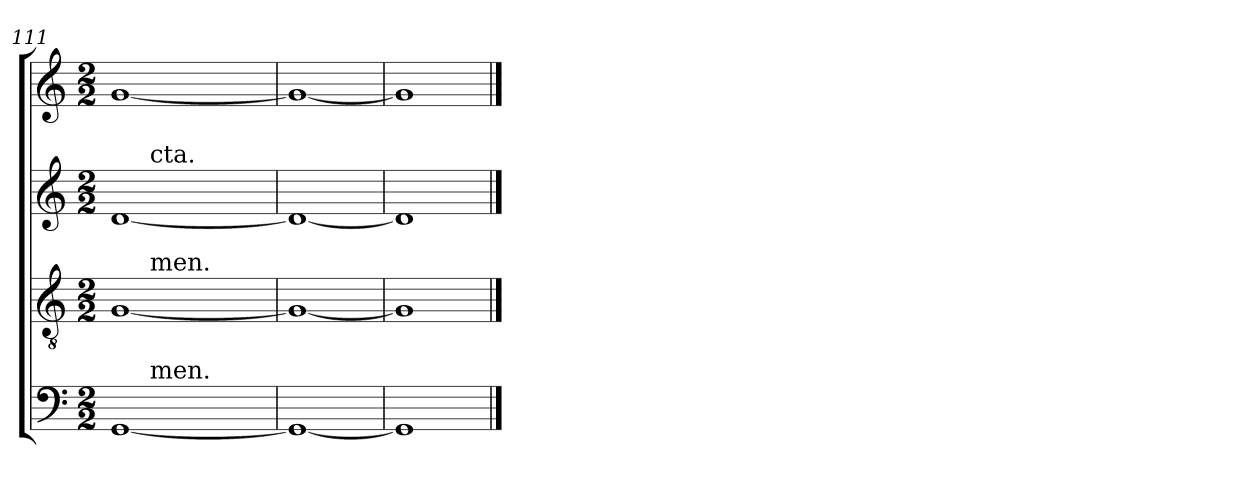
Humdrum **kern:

**kern	**kern	**kern	**kern
*part4	*part3	*part2	*part1
*staff4	*staff3	*staff2	*staff1
*clefF4	*clefGv2	*clefG2	*clefG2
*k[]	*k[]	*k[]	*k[]
*C:	*C:	*C:	*C:
*M2/2	*M2/2	*M2/2	*M2/2
=111	=111	=111	=111
*^	*^	*^	*
[<1GG	8ryy	[<1G	8ryy	[<1d	8ryy	[<1g
.	32ryy	.	32ryy	.	32ryy	.
!	!	!	!	!	!LO:TX:a:t=cta.	!
!	!	!	!LO:TX:a:t=men.	!	!	!
!	!LO:TX:a:t=men.	!	!	!	!	!
.	2ryy	.	2ryy	.	2ryy	.
.	4ryy	.	4ryy	.	4ryy	.
.	16.ryy	.	16.ryy	.	16.ryy	.
*v	*v	*	*	*v	*v	*
*	*v	*v	*	*
=112	=112	=112	=112
1GG_	1G_	1d_	1g_
=113	=113	=113	=113
1GG]	1G]	1d]	1g]
==	==	==	==
*-	*-	*-	*-
